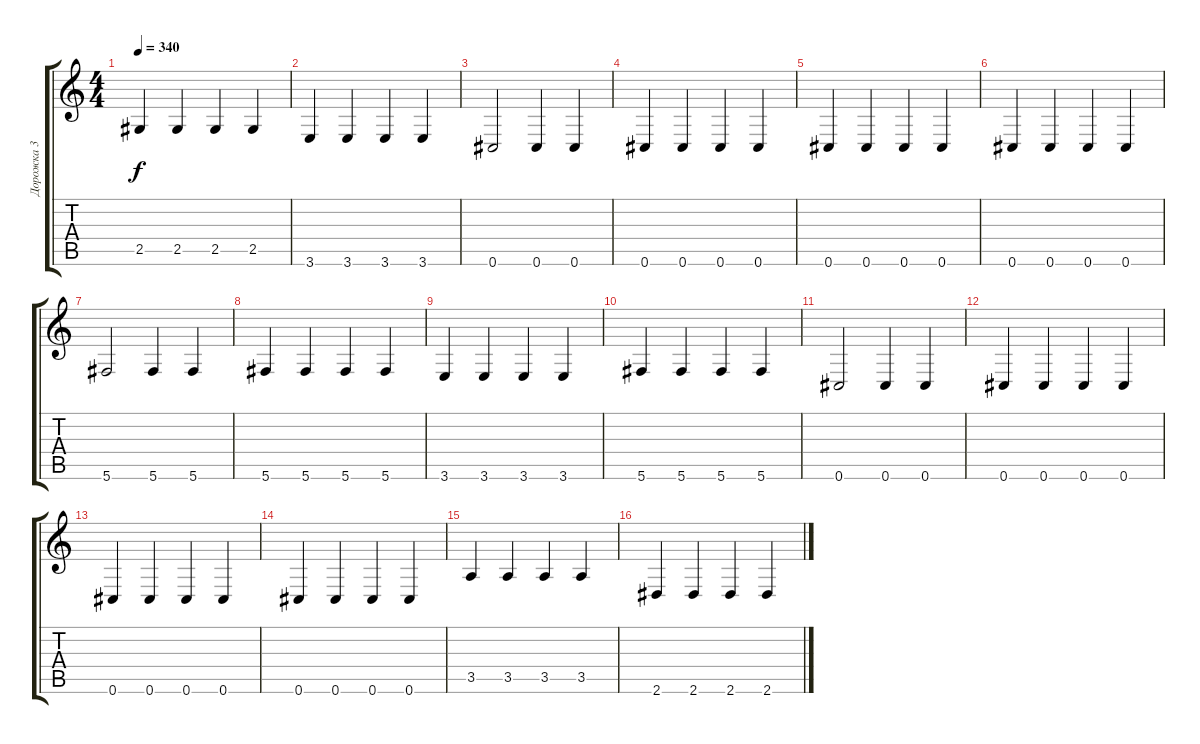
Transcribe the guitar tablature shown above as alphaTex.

\track ("Дорожка 3" "Дорожка 3") {instrument electricbassfinger}
\staff {score tabs}
\tuning (Db4 Ab3 E3 B2 Gb2 Db2) {hide}
\ts (4 4)
\tempo 340
\clef g2
\ks c
2.5.4{dy f} 2.5.4 2.5.4 2.5.4 |
3.6.4 3.6.4 3.6.4 3.6.4 |
0.6.2 0.6.4 0.6.4 |
0.6.4 0.6.4 0.6.4 0.6.4 |
0.6.4 0.6.4 0.6.4 0.6.4 |
0.6.4 0.6.4 0.6.4 0.6.4 |
5.6.2 5.6.4 5.6.4 |
5.6.4 5.6.4 5.6.4 5.6.4 |
3.6.4 3.6.4 3.6.4 3.6.4 |
5.6.4 5.6.4 5.6.4 5.6.4 |
0.6.2 0.6.4 0.6.4 |
0.6.4 0.6.4 0.6.4 0.6.4 |
0.6.4 0.6.4 0.6.4 0.6.4 |
0.6.4 0.6.4 0.6.4 0.6.4 |
3.5.4 3.5.4 3.5.4 3.5.4 |
2.6.4 2.6.4 2.6.4 2.6.4
